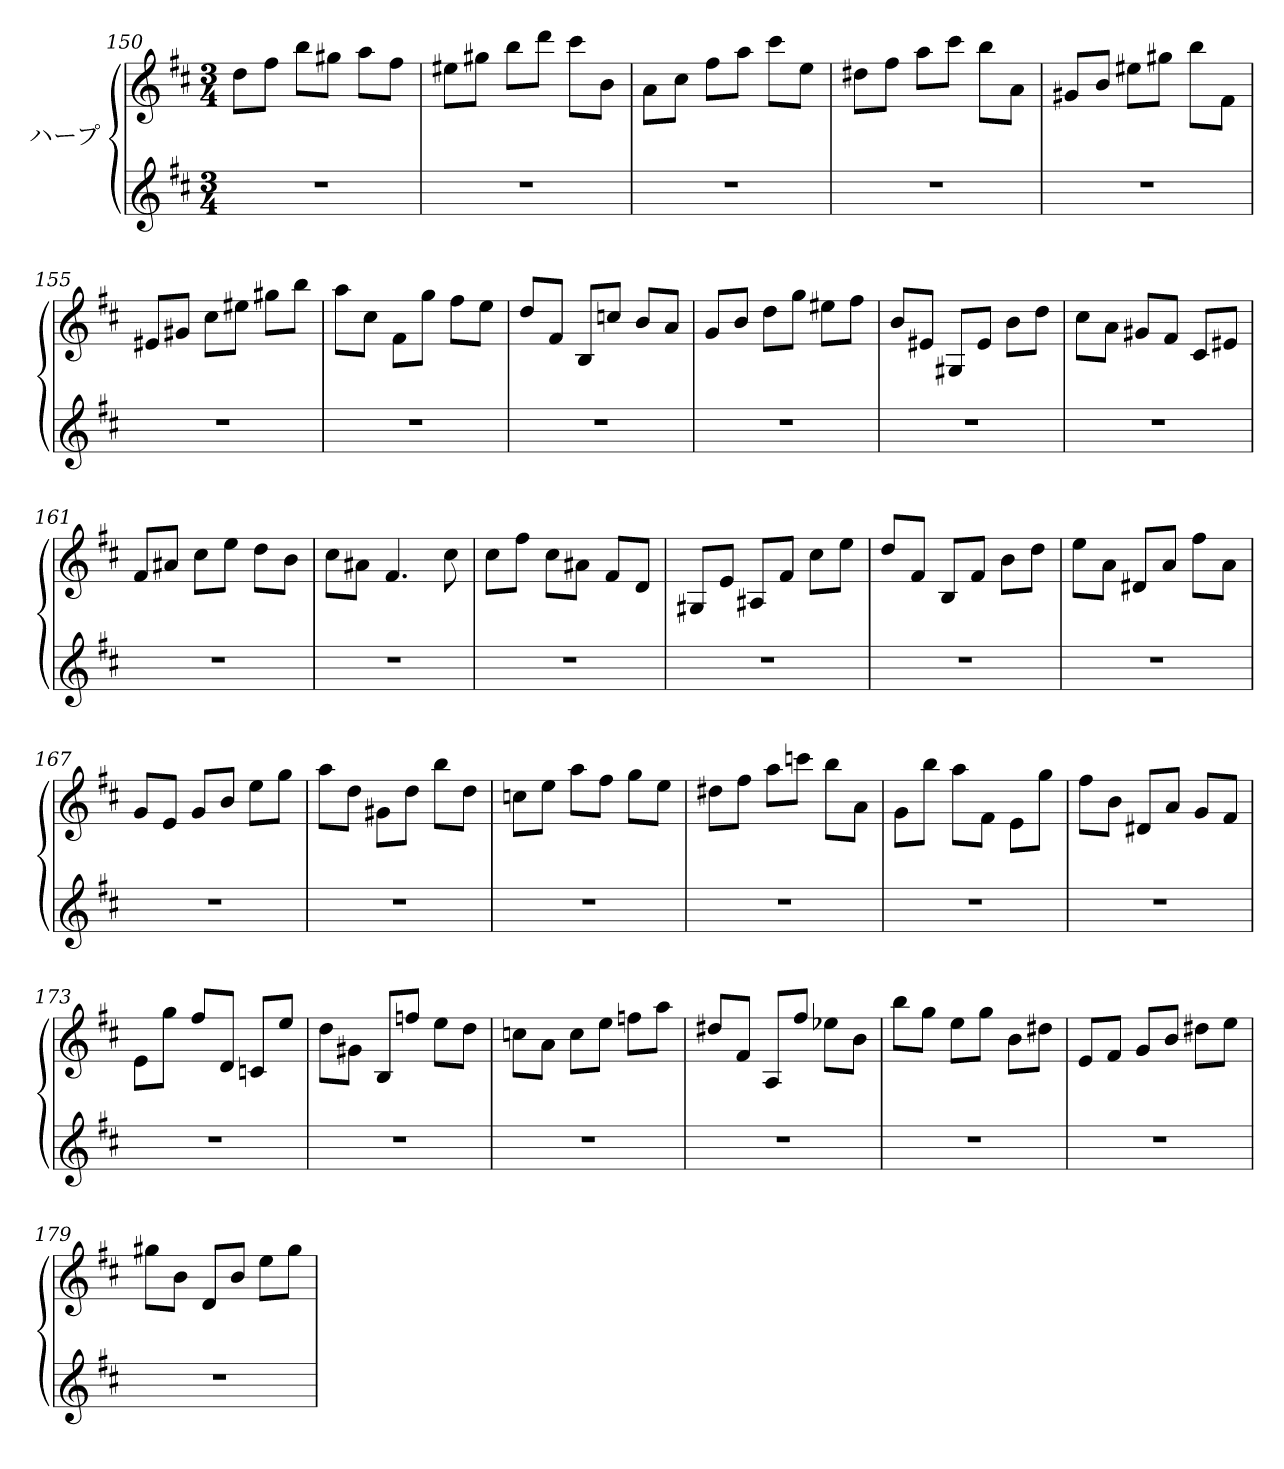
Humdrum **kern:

**kern	**kern
*part1	*part1
*staff2	*staff1
*I"ハープ	*
*clefG2	*clefG2
*k[f#c#]	*k[f#c#]
*M3/4	*M3/4
=150	=150
2.r	8dd\L
.	8ff#\J
.	8bb\L
.	8gg#X\J
.	8aa\L
.	8ff#\J
=151	=151
2.r	8ee#X\L
.	8gg#X\J
.	8bb\L
.	8ddd\J
.	8ccc#\L
.	8b\J
=152	=152
2.r	8a\L
.	8cc#\J
.	8ff#\L
.	8aa\J
.	8ccc#\L
.	8ee\J
=153	=153
2.r	8dd#X\L
.	8ff#\J
.	8aa\L
.	8ccc#\J
.	8bb\L
.	8a\J
!!LO:LB:g=z
=154	=154
2.r	8g#X/L
.	8b/J
.	8ee#X\L
.	8gg#X\J
.	8bb\L
.	8f#\J
=155	=155
2.r	8e#X/L
.	8g#X/J
.	8cc#\L
.	8ee#X\J
.	8gg#X\L
.	8bb\J
=156	=156
2.r	8aa\L
.	8cc#\J
.	8f#\L
.	8gg\J
.	8ff#\L
.	8ee\J
=157	=157
2.r	8dd/L
.	8f#/J
.	8B/L
.	8ccn/J
.	8b/L
.	8a/J
=158	=158
2.r	8g/L
.	8b/J
.	8dd\L
.	8gg\J
.	8ee#X\L
.	8ff#\J
=159	=159
2.r	8b/L
.	8e#X/J
.	8G#X/L
.	8e#/J
.	8b\L
.	8dd\J
!!LO:LB:g=z
=160	=160
2.r	8cc#\L
.	8a\J
.	8g#X/L
.	8f#/J
.	8c#/L
.	8e#X/J
=161	=161
2.r	8f#/L
.	8a#X/J
.	8cc#\L
.	8ee\J
.	8dd\L
.	8b\J
=162	=162
2.r	8cc#\L
.	8a#X\J
.	4.f#/
.	8cc#\
=163	=163
2.r	8cc#\L
.	8ff#\J
.	8cc#\L
.	8a#X\J
.	8f#/L
.	8d/J
=164	=164
2.r	8G#X/L
.	8e/J
.	8A#X/L
.	8f#/J
.	8cc#\L
.	8ee\J
=165	=165
2.r	8dd/L
.	8f#/J
.	8B/L
.	8f#/J
.	8b\L
.	8dd\J
!!LO:LB:g=z
=166	=166
2.r	8ee\L
.	8a\J
.	8d#X/L
.	8a/J
.	8ff#\L
.	8a\J
=167	=167
2.r	8g/L
.	8e/J
.	8g/L
.	8b/J
.	8ee\L
.	8gg\J
=168	=168
2.r	8aa\L
.	8dd\J
.	8g#X\L
.	8dd\J
.	8bb\L
.	8dd\J
=169	=169
2.r	8ccn\L
.	8ee\J
.	8aa\L
.	8ff#\J
.	8gg\L
.	8ee\J
=170	=170
2.r	8dd#X\L
.	8ff#\J
.	8aa\L
.	8cccn\J
.	8bb\L
.	8a\J
=171	=171
2.r	8g\L
.	8bb\J
.	8aa\L
.	8f#\J
.	8e\L
.	8gg\J
!!LO:PB:g=z
=172	=172
2.r	8ff#\L
.	8b\J
.	8d#X/L
.	8a/J
.	8g/L
.	8f#/J
=173	=173
2.r	8e\L
.	8gg\J
.	8ff#/L
.	8d/J
.	8cn/L
.	8ee/J
=174	=174
2.r	8dd\L
.	8g#X\J
.	8B/L
.	8ffn/J
.	8ee\L
.	8dd\J
=175	=175
2.r	8ccn\L
.	8a\J
.	8cc\L
.	8ee\J
.	8ffn\L
.	8aa\J
=176	=176
2.r	8dd#X/L
.	8f#/J
.	8A/L
.	8ff#/J
.	8ee-X\L
.	8b\J
=177	=177
2.r	8bb\L
.	8gg\J
.	8ee\L
.	8gg\J
.	8b\L
.	8dd#X\J
!!LO:LB:g=z
=178	=178
2.r	8e/L
.	8f#/J
.	8g/L
.	8b/J
.	8dd#X\L
.	8ee\J
=179	=179
2.r	8gg#X\L
.	8b\J
.	8d/L
.	8b/J
.	8ee\L
.	8gg#\J
=	=
*-	*-
